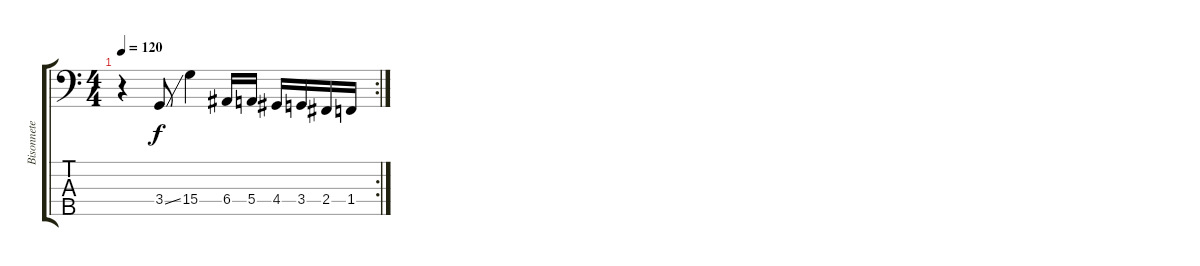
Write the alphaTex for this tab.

\track ("Bisonnete" "Bisonnete") {instrument electricbassfinger}
\staff {score tabs}
\tuning (G2 D2 A1 E1 B0) {hide}
\rc 2
\ts (4 4)
\tempo 120
\clef f4
\ks c
r.4{dy f} 3.4{ss}.8 15.4.4 6.4.16 5.4.16 4.4.16 3.4.16 2.4.16 1.4.16
